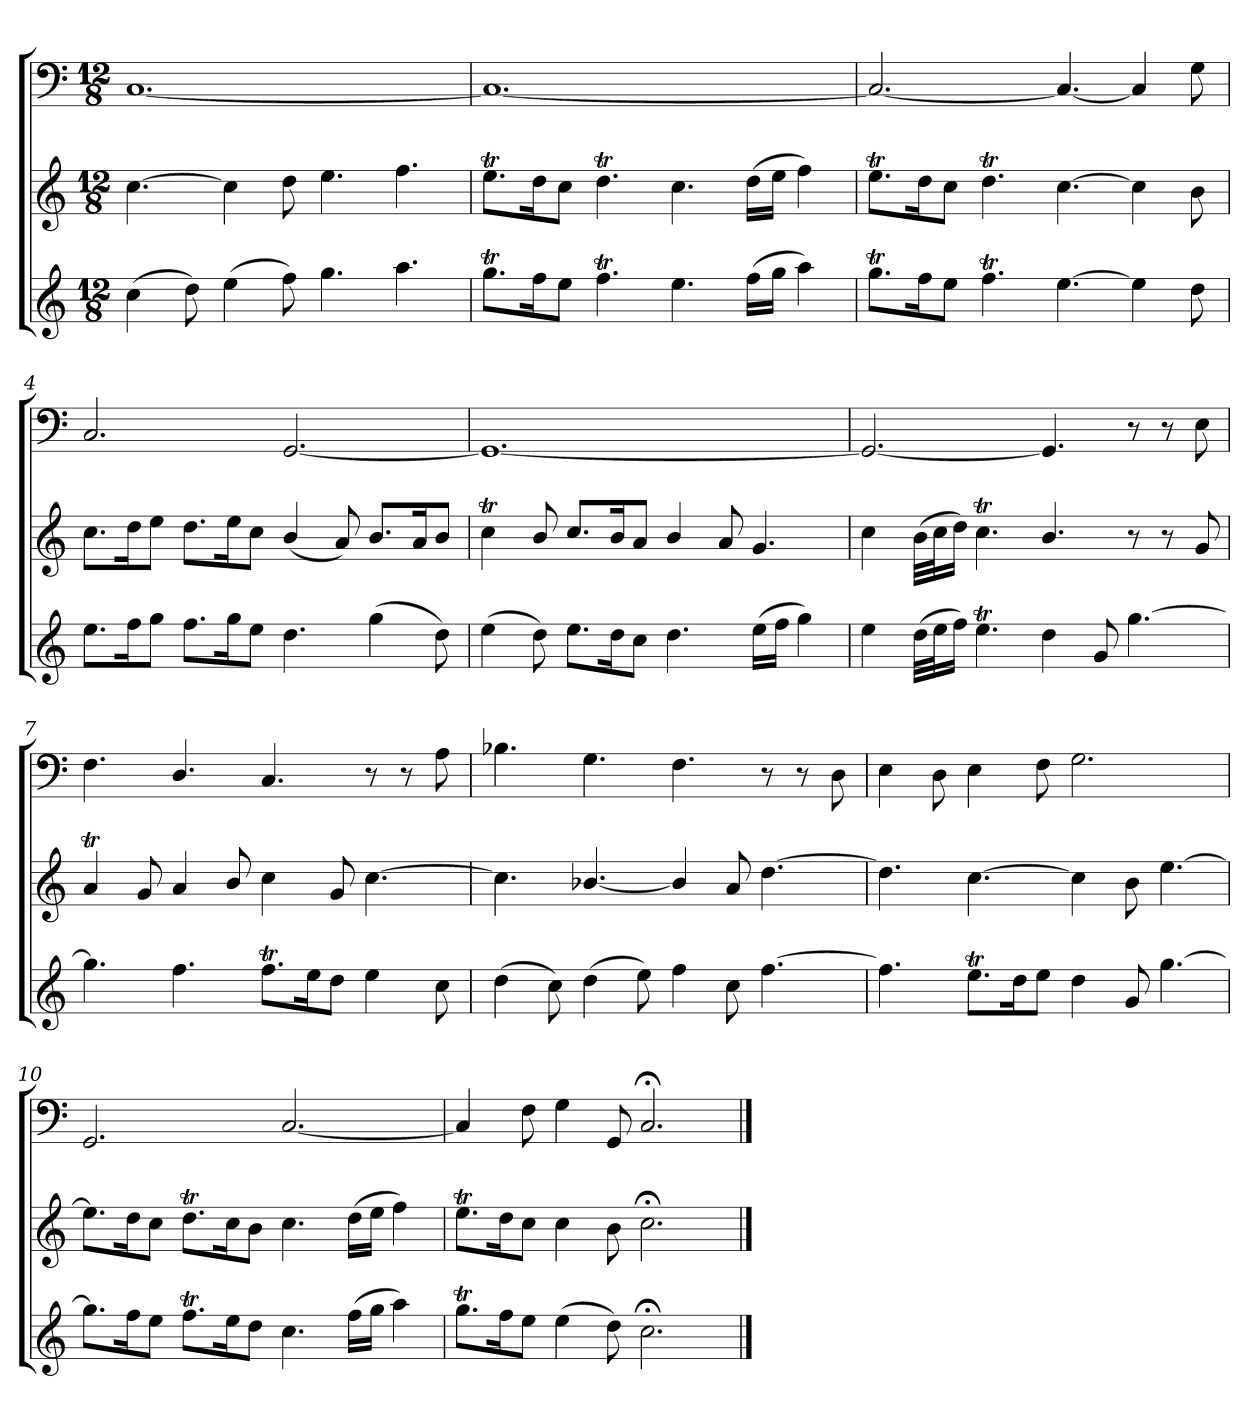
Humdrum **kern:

**kern	**kern	**kern
*part3	*part2	*part1
*staff3	*staff2	*staff1
*clefG2	*clefG2	*clefF4
*k[]	*k[]	*k[]
*C:	*C:	*C:
*M12/8	*M12/8	*M12/8
=1	=1	=1
(4cc\	[4.cc\	[1.C/
8dd\)	.	.
(4ee\	4cc\]	.
8ff\)	8dd\	.
4.gg\	4.ee\	.
4.aa\	4.ff\	.
=2	=2	=2
8.ggT\L	8.eet\L	1.C/_
16ff\K	16dd\K	.
8ee\J	8cc\J	.
4.ffT\	4.ddT\	.
4.ee\	4.cc\	.
(16ff\LL	(16dd\LL	.
16gg\JJ	16ee\JJ	.
4aa\)	4ff\)	.
=3	=3	=3
8.ggT\L	8.eet\L	2.C/_
16ff\K	16dd\K	.
8ee\J	8cc\J	.
4.ffT\	4.ddT\	.
[4.ee\	[4.cc\	4.C/_
4ee\]	4cc\]	4C/]
8dd\	8b\	8G\
=4	=4	=4
8.ee\L	8.cc\L	2.C/
16ff\K	16dd\K	.
8gg\J	8ee\J	.
8.ff\L	8.dd\L	.
16gg\K	16ee\K	.
8ee\J	8cc\J	.
4.dd\	(4b/	[2.GG/
.	8a/)	.
(4gg\	8.b/L	.
.	16a/K	.
8dd\)	8b/J	.
=5	=5	=5
(4ee\	4ccT\	1.GG/_
8dd\)	8b/	.
8.ee\L	8.cc/L	.
16dd\K	16b/K	.
8cc\J	8a/J	.
4.dd\	4b/	.
.	8a/	.
(16ee\LL	4.g/	.
16ff\JJ	.	.
4gg\)	.	.
=6	=6	=6
4ee\	4cc\	2.GG/_
(32dd\LLL	(32b\LLL	.
32ee\J	32cc\J	.
16ff\JJ)	16dd\JJ)	.
4.eet\	4.ccT\	.
4dd\	4.b/	4.GG/]
8g/	.	.
[4.gg\	8r	8r
.	8r	8r
.	8g/	8E\
=7	=7	=7
4.gg\]	4aT/	4.F\
.	8g/	.
4.ff\	4a/	4.D/
.	8b/	.
8.ffT\L	4cc\	4.C/
16ee\K	.	.
8dd\J	8g/	.
4ee\	[4.cc\	8r
.	.	8r
8cc\	.	8A\
=8	=8	=8
(4dd\	4.cc\]	4.B-X\
8cc\)	.	.
(4dd\	[4.b-X/	4.G\
8ee\)	.	.
4ff\	4b-/]	4.F\
8cc\	8a/	.
[4.ff\	[4.dd\	8r
.	.	8r
.	.	8D\
=9	=9	=9
4.ff\]	4.dd\]	4E\
.	.	8D\
8.eet\L	[4.cc\	4E\
16dd\K	.	.
8ee\J	.	8F\
4dd\	4cc\]	2.G\
8g/	8b\	.
[4.gg\	[4.ee\	.
=10	=10	=10
8.gg\L]	8.ee\L]	2.GG/
16ff\K	16dd\K	.
8ee\J	8cc\J	.
8.ffT\L	8.ddT\L	.
16ee\K	16cc\K	.
8dd\J	8b\J	.
4.cc\	4.cc\	[2.C/
(16ff\LL	(16dd\LL	.
16gg\JJ	16ee\JJ	.
4aa\)	4ff\)	.
=11	=11	=11
8.ggT\L	8.eet\L	4C/]
16ff\K	16dd\K	.
8ee\J	8cc\J	8F\
(4ee\	4cc\	4G\
8dd\)	8b\	8GG/
2.cc;<\	2.cc;<\	2.C;</
==	==	==
*-	*-	*-
